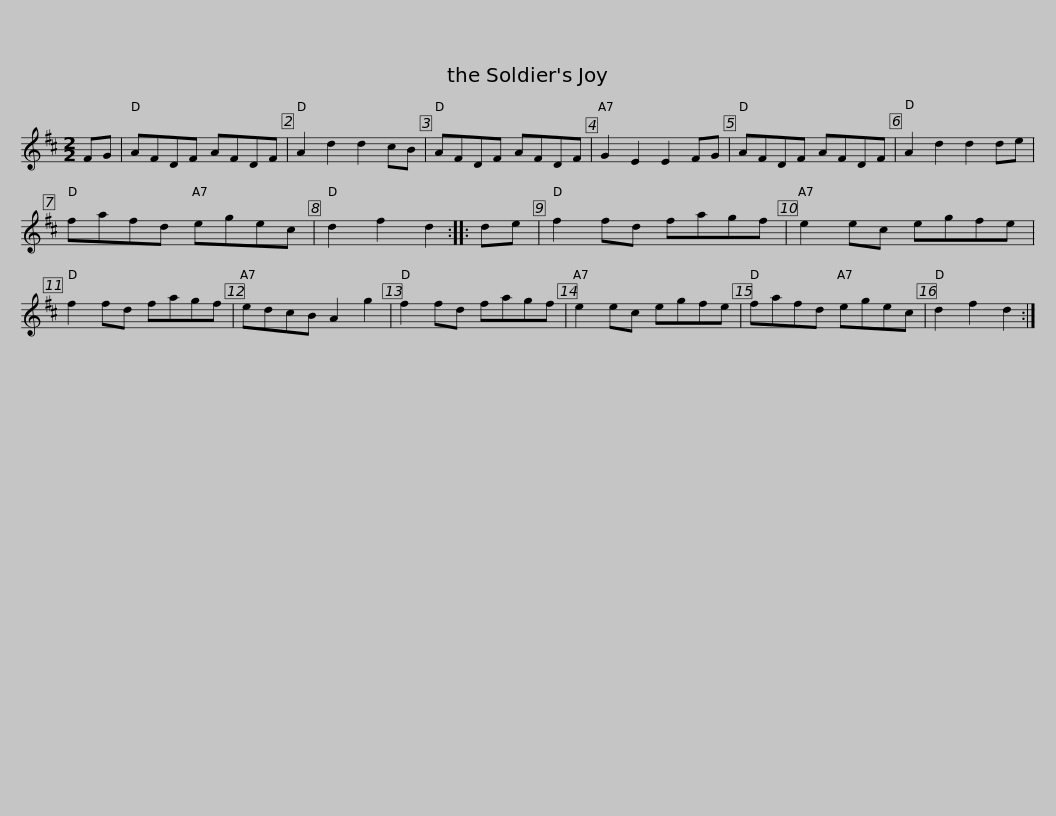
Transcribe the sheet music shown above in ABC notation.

X:1
L:1/8
M:2/2
I:linebreak $
K:D
V:1 treble
V:1
 FG | AFDF AFDF | A2 d2 d2 cB | AFDF AFDF | G2 E2 E2 FG | %5
 AFDF AFDF | A2 d2 d2 de |$ fafd egec | d2 f2 d2 :: de | %10
 f2 fd fagf | e2 ec egfe | f2 fd fagf | edcB A2 g2 |$ f2 fd fagf | %15
 e2 ec egfe | fafd egec | d2 f2 d2 :| %18
